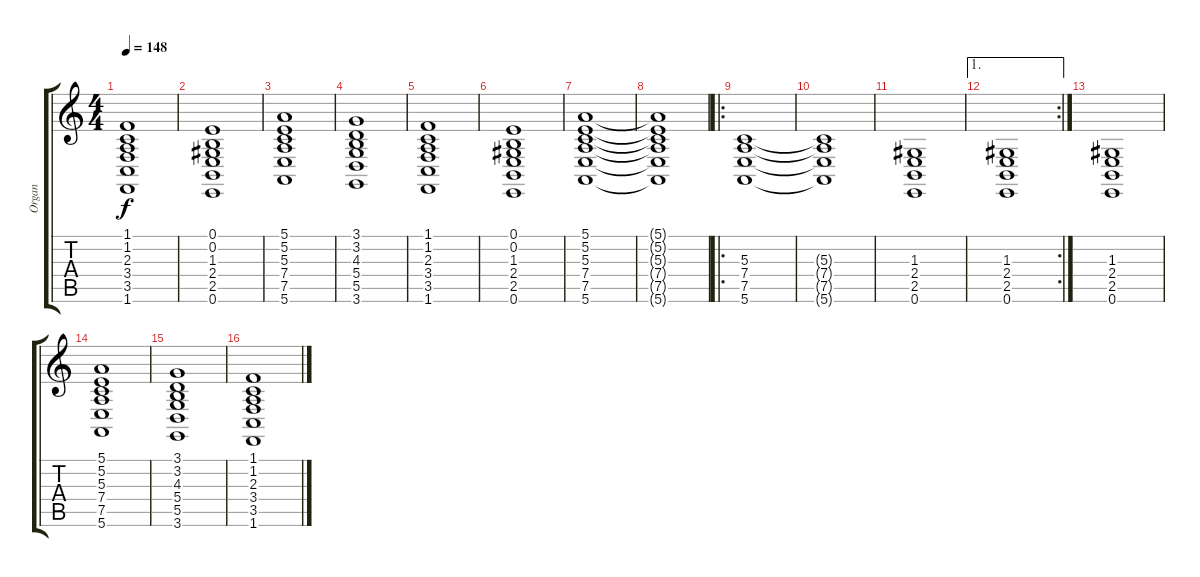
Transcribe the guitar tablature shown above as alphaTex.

\track ("Organ" "Organ") {instrument drawbarorgan}
\staff {score tabs}
\tuning (E4 B3 G3 D3 A2 E2) {hide}
\ts (4 4)
\tempo 148
\clef g2
\ks c
(1.1 1.2 2.3 3.4 3.5 1.6).1{dy f} |
(0.1 0.2 1.3 2.4 2.5 0.6).1 |
(5.1 5.2 5.3 7.4 7.5 5.6).1 |
(3.1 3.2 4.3 5.4 5.5 3.6).1 |
(1.1 1.2 2.3 3.4 3.5 1.6).1 |
(0.1 0.2 1.3 2.4 2.5 0.6).1 |
(5.1 5.2 5.3 7.4 7.5 5.6).1 |
(5.1{t} 5.2{t} 5.3{t} 7.4{t} 7.5{t} 5.6{t}).1 |
\ro
(5.3 7.4 7.5 5.6).1 |
(5.3{t} 7.4{t} 7.5{t} 5.6{t}).1 |
(1.3 2.4 2.5 0.6).1 |
\ae 1
\rc 2
(1.3 2.4 2.5 0.6).1 |
(1.3 2.4 2.5 0.6).1 |
(5.1 5.2 5.3 7.4 7.5 5.6).1 |
(3.1 3.2 4.3 5.4 5.5 3.6).1 |
(1.1 1.2 2.3 3.4 3.5 1.6).1
